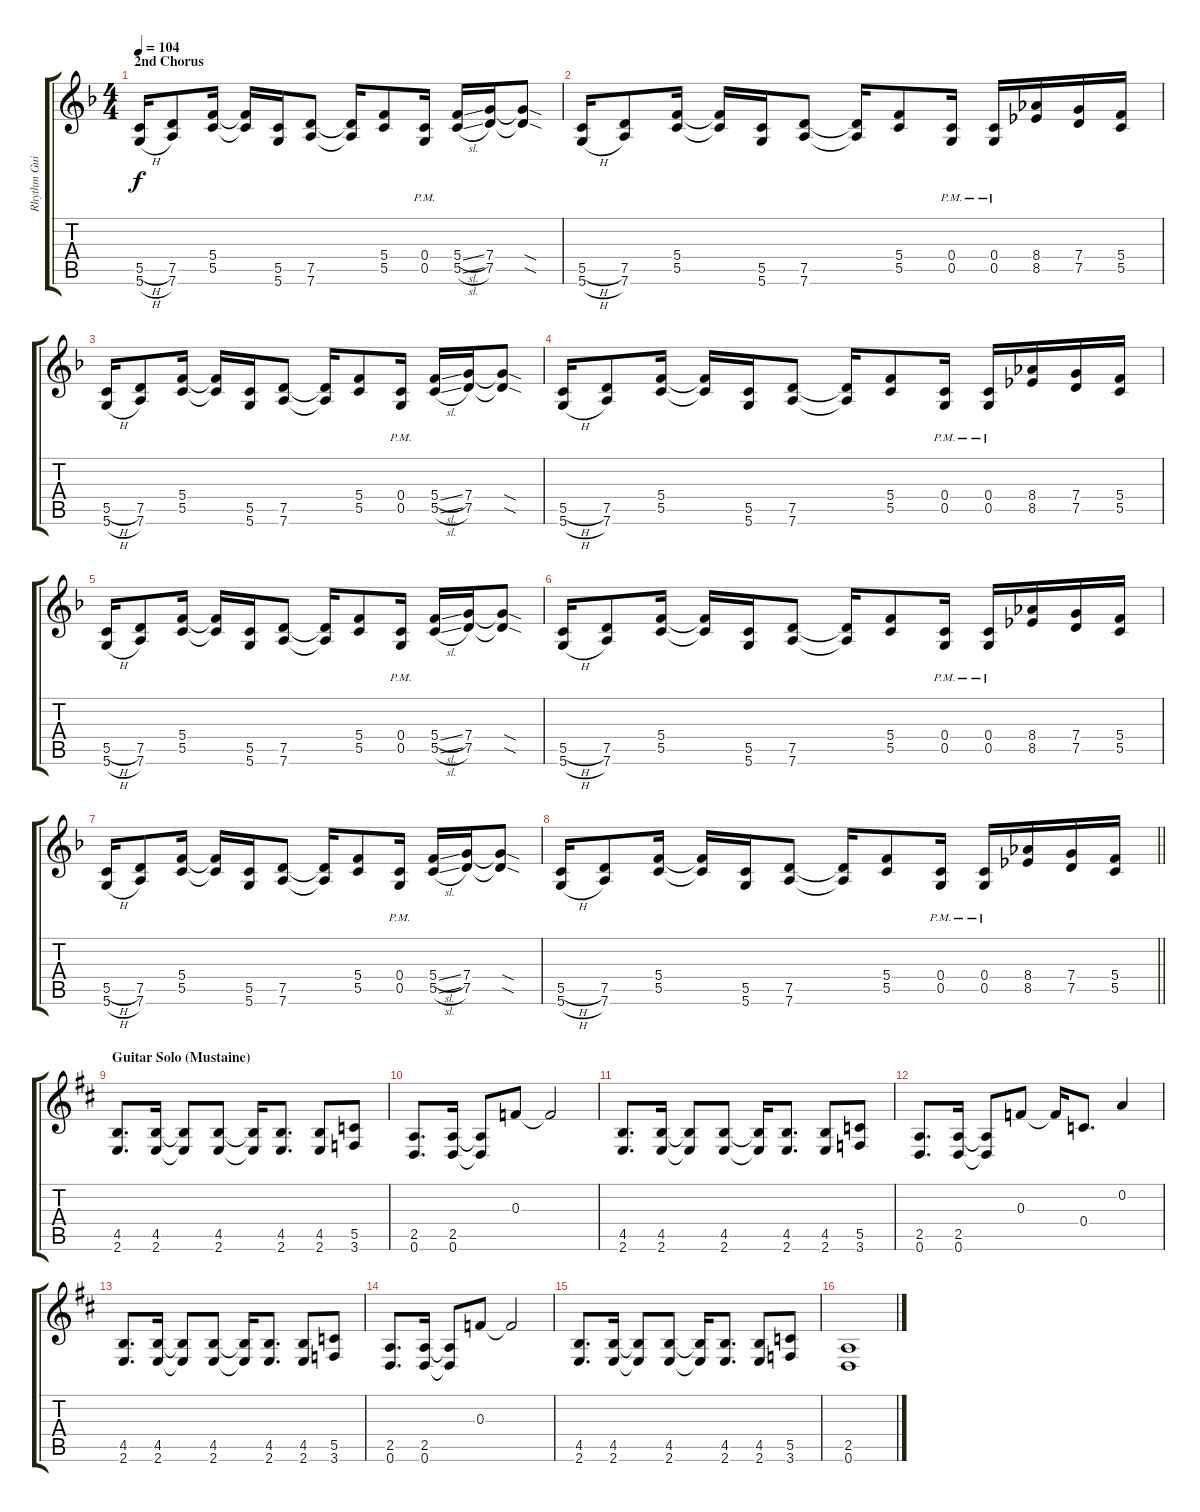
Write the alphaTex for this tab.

\track ("Rhythm Guitar 1" "Rhythm Gui") {instrument distortionguitar}
\staff {score tabs}
\tuning (D4 A3 F3 C3 G2 D2) {hide}
\ts (4 4)
\section ("" "2nd Chorus")
\tempo 104
\clef g2
\ks dminor
(5.5{h} 5.6{h}).16{dy f} (7.5 7.6).8 (5.4 5.5).16 (5.4{t} 5.5{t}).16 (5.5 5.6).16 (7.5 7.6).8 (7.5{t} 7.6{t}).16 (5.4 5.5).8 (0.4{pm} 0.5{pm}).16 (5.4{sl} 5.5{sl}).16 (7.4 7.5).16 (7.4{sod t} 7.5{sod t}).8 |
(5.5{h} 5.6{h}).16 (7.5 7.6).8 (5.4 5.5).16 (5.4{t} 5.5{t}).16 (5.5 5.6).16 (7.5 7.6).8 (7.5{t} 7.6{t}).16 (5.4 5.5).8 (0.4{pm} 0.5{pm}).16 (0.4{pm} 0.5{pm}).16 (8.4 8.5).16 (7.4 7.5).16 (5.4 5.5).16 |
(5.5{h} 5.6{h}).16 (7.5 7.6).8 (5.4 5.5).16 (5.4{t} 5.5{t}).16 (5.5 5.6).16 (7.5 7.6).8 (7.5{t} 7.6{t}).16 (5.4 5.5).8 (0.4{pm} 0.5{pm}).16 (5.4{sl} 5.5{sl}).16 (7.4 7.5).16 (7.4{sod t} 7.5{sod t}).8 |
(5.5{h} 5.6{h}).16 (7.5 7.6).8 (5.4 5.5).16 (5.4{t} 5.5{t}).16 (5.5 5.6).16 (7.5 7.6).8 (7.5{t} 7.6{t}).16 (5.4 5.5).8 (0.4{pm} 0.5{pm}).16 (0.4{pm} 0.5{pm}).16 (8.4 8.5).16 (7.4 7.5).16 (5.4 5.5).16 |
(5.5{h} 5.6{h}).16 (7.5 7.6).8 (5.4 5.5).16 (5.4{t} 5.5{t}).16 (5.5 5.6).16 (7.5 7.6).8 (7.5{t} 7.6{t}).16 (5.4 5.5).8 (0.4{pm} 0.5{pm}).16 (5.4{sl} 5.5{sl}).16 (7.4 7.5).16 (7.4{sod t} 7.5{sod t}).8 |
(5.5{h} 5.6{h}).16 (7.5 7.6).8 (5.4 5.5).16 (5.4{t} 5.5{t}).16 (5.5 5.6).16 (7.5 7.6).8 (7.5{t} 7.6{t}).16 (5.4 5.5).8 (0.4{pm} 0.5{pm}).16 (0.4{pm} 0.5{pm}).16 (8.4 8.5).16 (7.4 7.5).16 (5.4 5.5).16 |
(5.5{h} 5.6{h}).16 (7.5 7.6).8 (5.4 5.5).16 (5.4{t} 5.5{t}).16 (5.5 5.6).16 (7.5 7.6).8 (7.5{t} 7.6{t}).16 (5.4 5.5).8 (0.4{pm} 0.5{pm}).16 (5.4{sl} 5.5{sl}).16 (7.4 7.5).16 (7.4{sod t} 7.5{sod t}).8 |
\barLineRight lightlight
(5.5{h} 5.6{h}).16 (7.5 7.6).8 (5.4 5.5).16 (5.4{t} 5.5{t}).16 (5.5 5.6).16 (7.5 7.6).8 (7.5{t} 7.6{t}).16 (5.4 5.5).8 (0.4{pm} 0.5{pm}).16 (0.4{pm} 0.5{pm}).16 (8.4 8.5).16 (7.4 7.5).16 (5.4 5.5).16 |
\section ("" "Guitar Solo (Mustaine)")
\ks bminor
(4.5 2.6).8{d} (4.5 2.6).16 (4.5{t} 2.6{t}).8 (4.5 2.6).8 (4.5{t} 2.6{t}).16 (4.5 2.6).8{d} (4.5 2.6).8 (5.5 3.6).8 |
(2.5 0.6).8{d} (2.5 0.6).16 (2.5{t} 0.6{t}).8 0.3.8 0.3{t}.2 |
(4.5 2.6).8{d} (4.5 2.6).16 (4.5{t} 2.6{t}).8 (4.5 2.6).8 (4.5{t} 2.6{t}).16 (4.5 2.6).8{d} (4.5 2.6).8 (5.5 3.6).8 |
(2.5 0.6).8{d} (2.5 0.6).16 (2.5{t} 0.6{t}).8 0.3.8 0.3{t}.16 0.4.8{d} 0.2.4 |
(4.5 2.6).8{d} (4.5 2.6).16 (4.5{t} 2.6{t}).8 (4.5 2.6).8 (4.5{t} 2.6{t}).16 (4.5 2.6).8{d} (4.5 2.6).8 (5.5 3.6).8 |
(2.5 0.6).8{d} (2.5 0.6).16 (2.5{t} 0.6{t}).8 0.3.8 0.3{t}.2 |
(4.5 2.6).8{d} (4.5 2.6).16 (4.5{t} 2.6{t}).8 (4.5 2.6).8 (4.5{t} 2.6{t}).16 (4.5 2.6).8{d} (4.5 2.6).8 (5.5 3.6).8 |
(2.5 0.6).1
